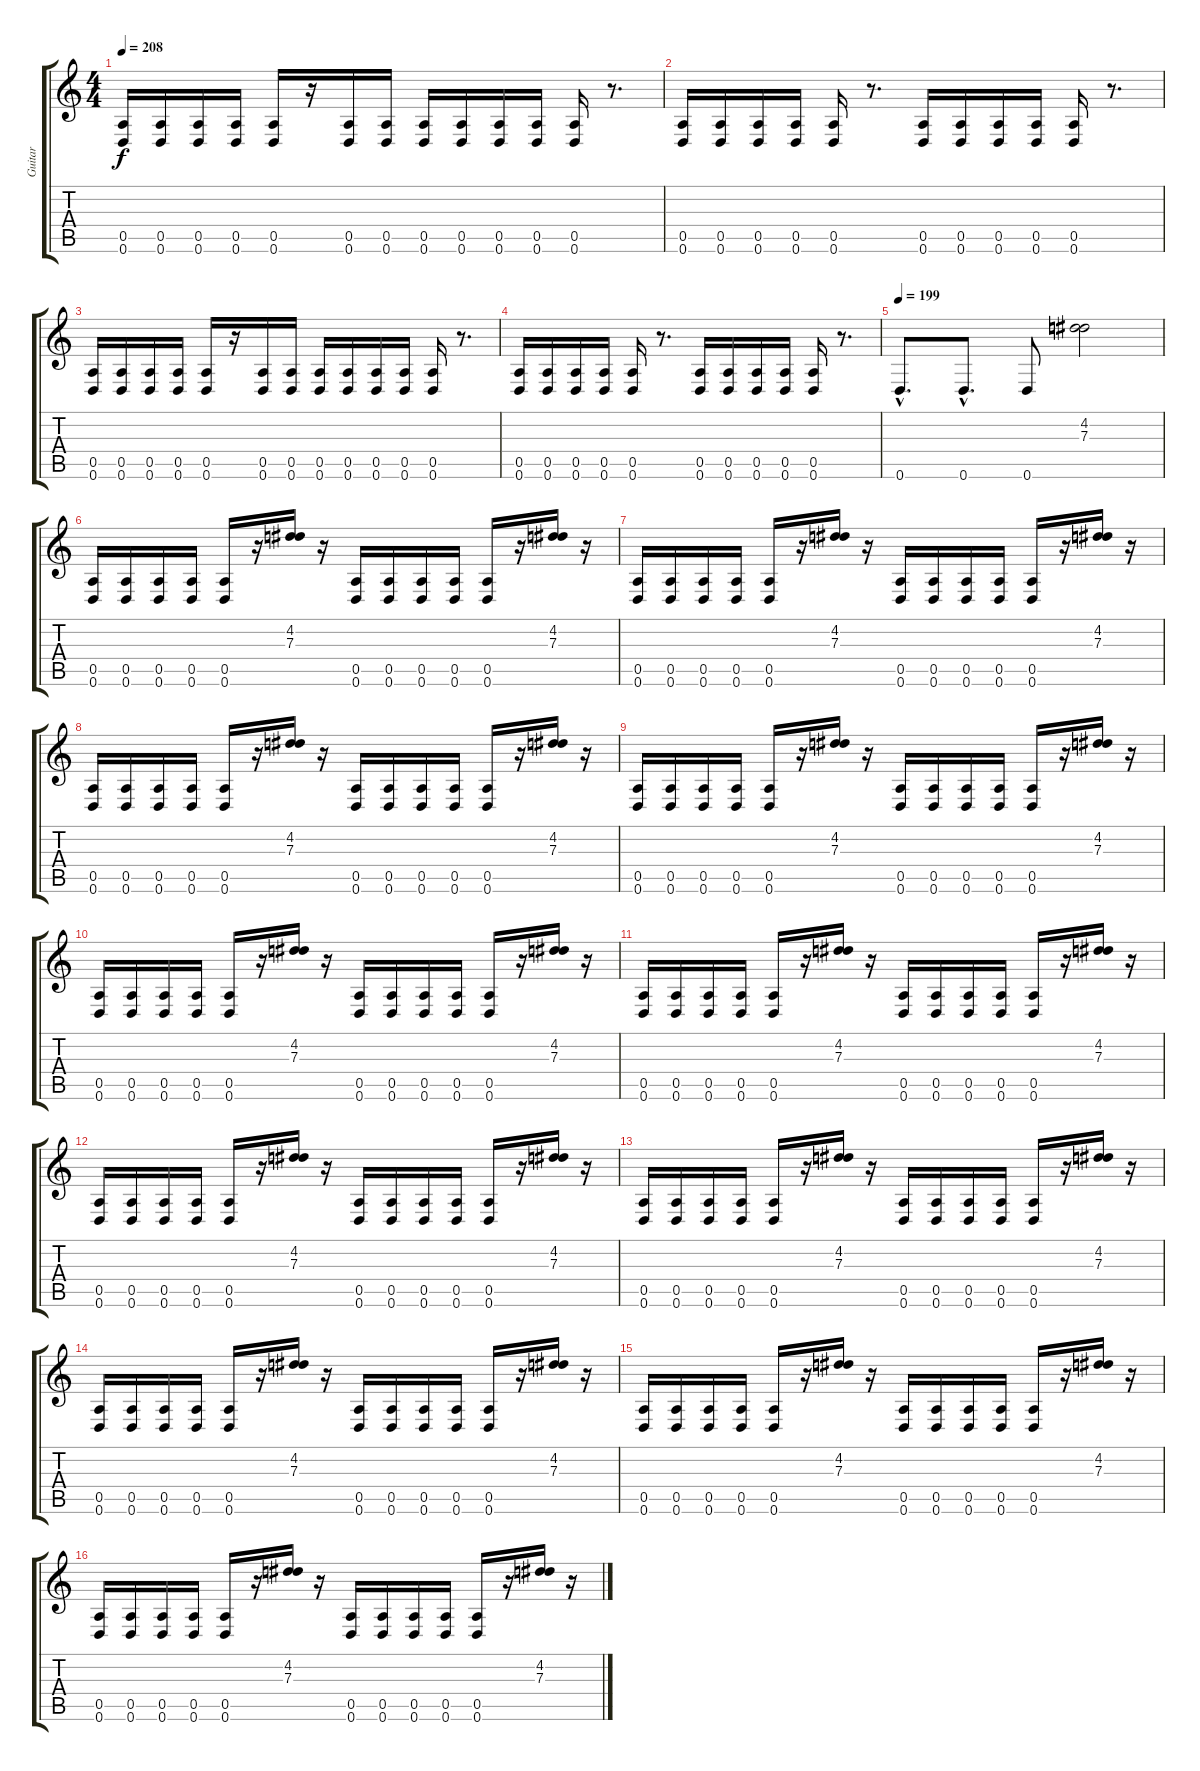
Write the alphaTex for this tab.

\track ("Guitar" "Guitar") {instrument distortionguitar}
\staff {score tabs}
\tuning (E4 B3 G3 D3 A2 D2) {hide}
\ts (4 4)
\tempo 208
\clef g2
\ks c
(0.5 0.6).16{dy f} (0.5 0.6).16 (0.5 0.6).16 (0.5 0.6).16 (0.5 0.6).16 r.16 (0.5 0.6).16 (0.5 0.6).16 (0.5 0.6).16 (0.5 0.6).16 (0.5 0.6).16 (0.5 0.6).16 (0.5 0.6).16 r.8{d} |
(0.5 0.6).16 (0.5 0.6).16 (0.5 0.6).16 (0.5 0.6).16 (0.5 0.6).16 r.8{d} (0.5 0.6).16 (0.5 0.6).16 (0.5 0.6).16 (0.5 0.6).16 (0.5 0.6).16 r.8{d} |
(0.5 0.6).16 (0.5 0.6).16 (0.5 0.6).16 (0.5 0.6).16 (0.5 0.6).16 r.16 (0.5 0.6).16 (0.5 0.6).16 (0.5 0.6).16 (0.5 0.6).16 (0.5 0.6).16 (0.5 0.6).16 (0.5 0.6).16 r.8{d} |
(0.5 0.6).16 (0.5 0.6).16 (0.5 0.6).16 (0.5 0.6).16 (0.5 0.6).16 r.8{d} (0.5 0.6).16 (0.5 0.6).16 (0.5 0.6).16 (0.5 0.6).16 (0.5 0.6).16 r.8{d} |
\tempo 199
0.6{hac}.8{d} 0.6{hac}.8{d} 0.6.8 (4.2 7.3).2 |
(0.5 0.6).16 (0.5 0.6).16 (0.5 0.6).16 (0.5 0.6).16 (0.5 0.6).16 r.16 (4.2 7.3).16 r.16 (0.5 0.6).16 (0.5 0.6).16 (0.5 0.6).16 (0.5 0.6).16 (0.5 0.6).16 r.16 (4.2 7.3).16 r.16 |
(0.5 0.6).16 (0.5 0.6).16 (0.5 0.6).16 (0.5 0.6).16 (0.5 0.6).16 r.16 (4.2 7.3).16 r.16 (0.5 0.6).16 (0.5 0.6).16 (0.5 0.6).16 (0.5 0.6).16 (0.5 0.6).16 r.16 (4.2 7.3).16 r.16 |
(0.5 0.6).16 (0.5 0.6).16 (0.5 0.6).16 (0.5 0.6).16 (0.5 0.6).16 r.16 (4.2 7.3).16 r.16 (0.5 0.6).16 (0.5 0.6).16 (0.5 0.6).16 (0.5 0.6).16 (0.5 0.6).16 r.16 (4.2 7.3).16 r.16 |
(0.5 0.6).16 (0.5 0.6).16 (0.5 0.6).16 (0.5 0.6).16 (0.5 0.6).16 r.16 (4.2 7.3).16 r.16 (0.5 0.6).16 (0.5 0.6).16 (0.5 0.6).16 (0.5 0.6).16 (0.5 0.6).16 r.16 (4.2 7.3).16 r.16 |
(0.5 0.6).16 (0.5 0.6).16 (0.5 0.6).16 (0.5 0.6).16 (0.5 0.6).16 r.16 (4.2 7.3).16 r.16 (0.5 0.6).16 (0.5 0.6).16 (0.5 0.6).16 (0.5 0.6).16 (0.5 0.6).16 r.16 (4.2 7.3).16 r.16 |
(0.5 0.6).16 (0.5 0.6).16 (0.5 0.6).16 (0.5 0.6).16 (0.5 0.6).16 r.16 (4.2 7.3).16 r.16 (0.5 0.6).16 (0.5 0.6).16 (0.5 0.6).16 (0.5 0.6).16 (0.5 0.6).16 r.16 (4.2 7.3).16 r.16 |
(0.5 0.6).16 (0.5 0.6).16 (0.5 0.6).16 (0.5 0.6).16 (0.5 0.6).16 r.16 (4.2 7.3).16 r.16 (0.5 0.6).16 (0.5 0.6).16 (0.5 0.6).16 (0.5 0.6).16 (0.5 0.6).16 r.16 (4.2 7.3).16 r.16 |
(0.5 0.6).16 (0.5 0.6).16 (0.5 0.6).16 (0.5 0.6).16 (0.5 0.6).16 r.16 (4.2 7.3).16 r.16 (0.5 0.6).16 (0.5 0.6).16 (0.5 0.6).16 (0.5 0.6).16 (0.5 0.6).16 r.16 (4.2 7.3).16 r.16 |
(0.5 0.6).16 (0.5 0.6).16 (0.5 0.6).16 (0.5 0.6).16 (0.5 0.6).16 r.16 (4.2 7.3).16 r.16 (0.5 0.6).16 (0.5 0.6).16 (0.5 0.6).16 (0.5 0.6).16 (0.5 0.6).16 r.16 (4.2 7.3).16 r.16 |
(0.5 0.6).16 (0.5 0.6).16 (0.5 0.6).16 (0.5 0.6).16 (0.5 0.6).16 r.16 (4.2 7.3).16 r.16 (0.5 0.6).16 (0.5 0.6).16 (0.5 0.6).16 (0.5 0.6).16 (0.5 0.6).16 r.16 (4.2 7.3).16 r.16 |
(0.5 0.6).16 (0.5 0.6).16 (0.5 0.6).16 (0.5 0.6).16 (0.5 0.6).16 r.16 (4.2 7.3).16 r.16 (0.5 0.6).16 (0.5 0.6).16 (0.5 0.6).16 (0.5 0.6).16 (0.5 0.6).16 r.16 (4.2 7.3).16 r.16
